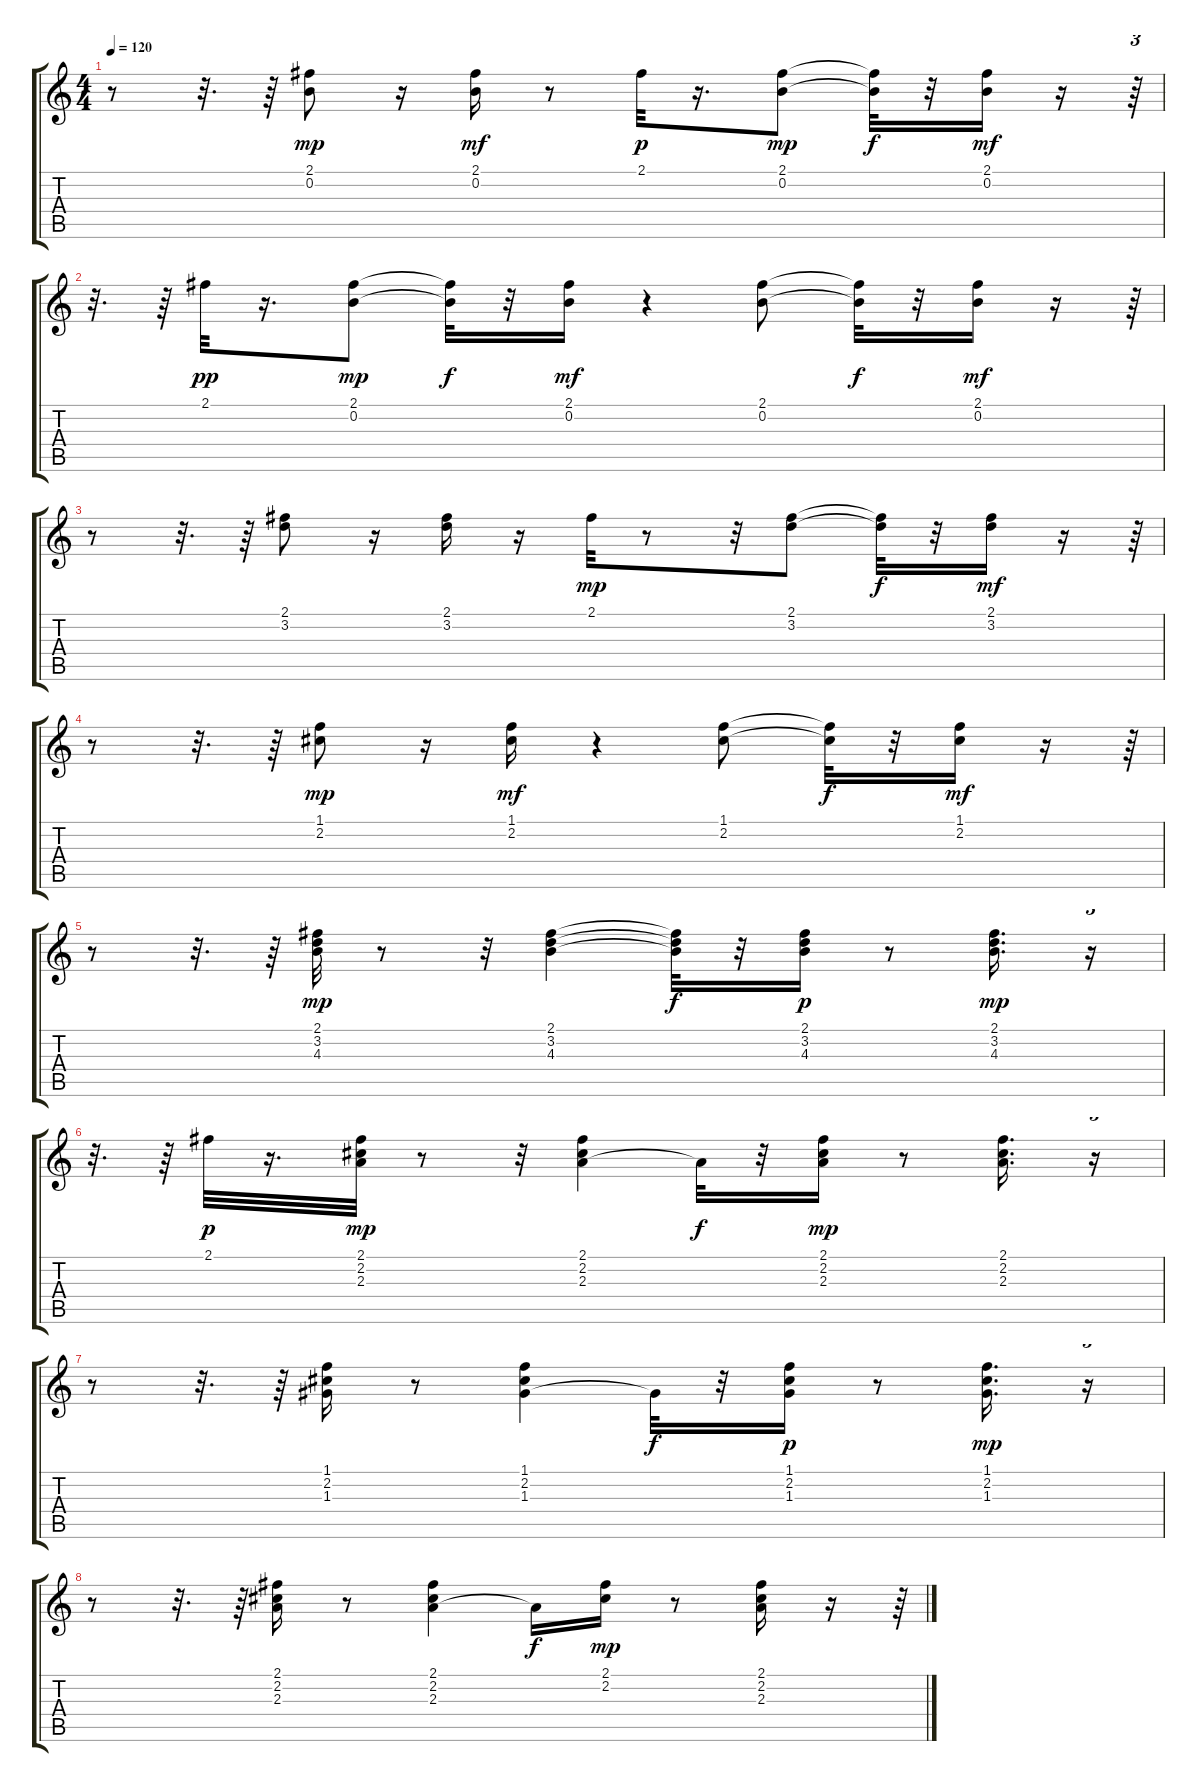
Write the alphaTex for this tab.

\track "" {instrument acousticguitarsteel}
\staff {score tabs}
\tuning (E4 B3 G3 D3 A2 E2) {hide}
\ts (4 4)
\tempo 120
\clef g2
\ks c
r.8{dy mf} r.32{d} r.64 (2.1 0.2).8{dy mp} r.16 (2.1 0.2).16{dy mf} r.8 2.1.32{dy p} r.16{d} (2.1 0.2).8{dy mp} (2.1{t} 0.2{t}).32{dy f} r.32 (2.1 0.2).16{dy mf} r.16 r.64{tu (3 2)} |
r.32{d} r.64 2.1.32{dy pp} r.16{d} (2.1 0.2).8{dy mp} (2.1{t} 0.2{t}).32{dy f} r.32 (2.1 0.2).16{dy mf} r.4 (2.1 0.2).8 (2.1{t} 0.2{t}).32{dy f} r.32 (2.1 0.2).16{dy mf} r.16 r.64{tu (3 2)} |
r.8 r.32{d} r.64 (2.1 3.2).8 r.16 (2.1 3.2).16 r.16 2.1.32{dy mp} r.8 r.32 (2.1 3.2).8 (2.1{t} 3.2{t}).32{dy f} r.32 (2.1 3.2).16{dy mf} r.16 r.64{tu (3 2)} |
r.8 r.32{d} r.64 (1.1 2.2).8{dy mp} r.16 (1.1 2.2).16{dy mf} r.4 (1.1 2.2).8 (1.1{t} 2.2{t}).32{dy f} r.32 (1.1 2.2).16{dy mf} r.16 r.64{tu (3 2)} |
r.8 r.32{d} r.64 (2.1 3.2 4.3).32{dy mp} r.8 r.32 (2.1 3.2 4.3).4 (2.1{t} 3.2{t} 4.3{t}).32{dy f} r.32 (2.1 3.2 4.3).16{dy p} r.8 (2.1 3.2 4.3).16{d dy mp} r.16{tu (3 2)} |
r.32{d} r.64 2.1.32{dy p} r.16{d} (2.1 2.2 2.3).32{dy mp} r.8 r.32 (2.1 2.2 2.3).4 2.3{t}.32{dy f} r.32 (2.1 2.2 2.3).16{dy mp} r.8 (2.1 2.2 2.3).16{d} r.16{tu (3 2)} |
r.8 r.32{d} r.64 (1.1 2.2 1.3).16 r.8 (1.1 2.2 1.3).4 1.3{t}.32{dy f} r.32 (1.1 2.2 1.3).16{dy p} r.8 (1.1 2.2 1.3).16{d dy mp} r.16{tu (3 2)} |
r.8 r.32{d} r.64 (2.1 2.2 2.3).16 r.8 (2.1 2.2 2.3).4 2.3{t}.16{dy f} (2.1 2.2).16{dy mp} r.8 (2.1 2.2 2.3).16 r.16 r.64{tu (3 2)}
